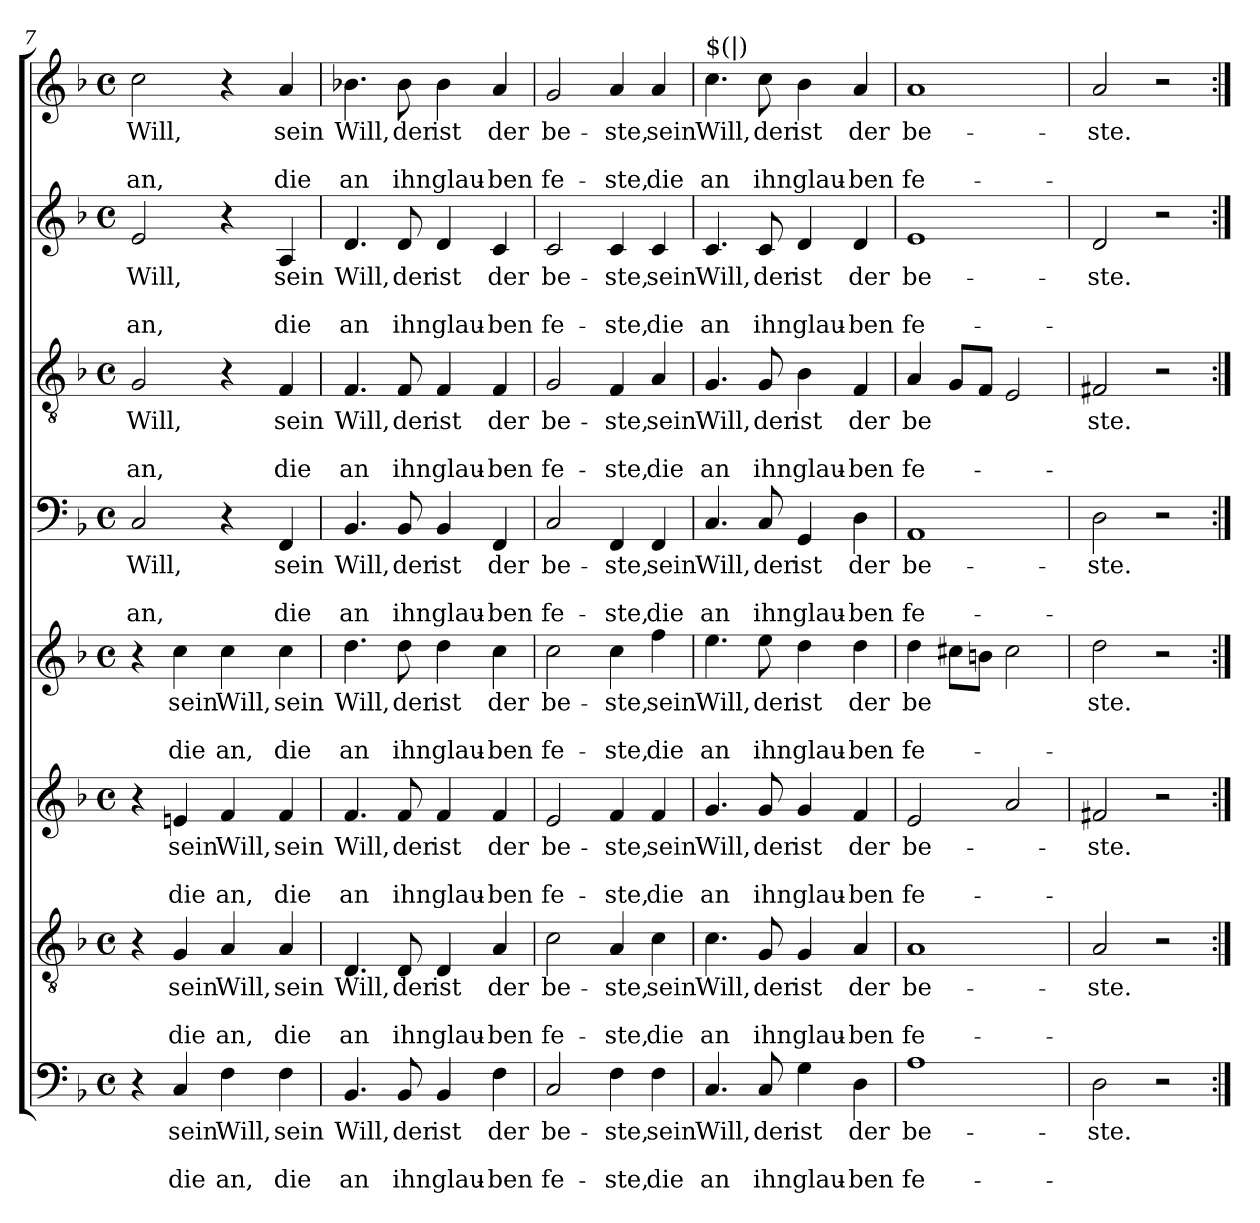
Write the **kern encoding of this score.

**kern	**text	**text	**text	**kern	**text	**text	**text	**kern	**text	**text	**text	**kern	**text	**text	**text	**kern	**text	**text	**text	**kern	**text	**text	**text	**kern	**text	**text	**text	**kern	**text	**text	**text
*part8	*part8	*part8	*part8	*part7	*part7	*part7	*part7	*part6	*part6	*part6	*part6	*part5	*part5	*part5	*part5	*part4	*part4	*part4	*part4	*part3	*part3	*part3	*part3	*part2	*part2	*part2	*part2	*part1	*part1	*part1	*part1
*staff8	*staff8	*staff8	*staff8	*staff7	*staff7	*staff7	*staff7	*staff6	*staff6	*staff6	*staff6	*staff5	*staff5	*staff5	*staff5	*staff4	*staff4	*staff4	*staff4	*staff3	*staff3	*staff3	*staff3	*staff2	*staff2	*staff2	*staff2	*staff1	*staff1	*staff1	*staff1
*clefF4	*	*	*	*clefGv2	*	*	*	*clefG2	*	*	*	*clefG2	*	*	*	*clefF4	*	*	*	*clefGv2	*	*	*	*clefG2	*	*	*	*clefG2	*	*	*
*k[b-]	*	*	*	*k[b-]	*	*	*	*k[b-]	*	*	*	*k[b-]	*	*	*	*k[b-]	*	*	*	*k[b-]	*	*	*	*k[b-]	*	*	*	*k[b-]	*	*	*
*F:	*	*	*	*F:	*	*	*	*F:	*	*	*	*F:	*	*	*	*F:	*	*	*	*F:	*	*	*	*F:	*	*	*	*F:	*	*	*
*M4/4	*	*	*	*M4/4	*	*	*	*M4/4	*	*	*	*M4/4	*	*	*	*M4/4	*	*	*	*M4/4	*	*	*	*M4/4	*	*	*	*M4/4	*	*	*
*met(c)	*	*	*	*met(c)	*	*	*	*met(c)	*	*	*	*met(c)	*	*	*	*met(c)	*	*	*	*met(c)	*	*	*	*met(c)	*	*	*	*met(c)	*	*	*
=7	=7	=7	=7	=7	=7	=7	=7	=7	=7	=7	=7	=7	=7	=7	=7	=7	=7	=7	=7	=7	=7	=7	=7	=7	=7	=7	=7	=7	=7	=7	=7
4r	.	.	.	4r	.	.	.	4r	.	.	.	4r	.	.	.	2C/	Will,	.	an,	2G/	Will,	.	an,	2e/	Will,	.	an,	2cc\	Will,	.	an,
4C/	sein	.	die	4G/	sein	.	die	4en/	sein	.	die	4cc\	sein	.	die	.	.	.	.	.	.	.	.	.	.	.	.	.	.	.	.
4F\	Will,	.	an,	4A/	Will,	.	an,	4f/	Will,	.	an,	4cc\	Will,	.	an,	4r	.	.	.	4r	.	.	.	4r	.	.	.	4r	.	.	.
4F\	sein	.	die	4A/	sein	.	die	4f/	sein	.	die	4cc\	sein	.	die	4FF/	sein	.	die	4F/	sein	.	die	4A/	sein	.	die	4a/	sein	.	die
=8	=8	=8	=8	=8	=8	=8	=8	=8	=8	=8	=8	=8	=8	=8	=8	=8	=8	=8	=8	=8	=8	=8	=8	=8	=8	=8	=8	=8	=8	=8	=8
4.BB-/	Will,	.	an	4.D/	Will,	.	an	4.f/	Will,	.	an	4.dd\	Will,	.	an	4.BB-/	Will,	.	an	4.F/	Will,	.	an	4.d/	Will,	.	an	4.b-X\	Will,	.	an
8BB-/	der	.	ihn	8D/	der	.	ihn	8f/	der	.	ihn	8dd\	der	.	ihn	8BB-/	der	.	ihn	8F/	der	.	ihn	8d/	der	.	ihn	8b-\	der	.	ihn
4BB-/	ist	.	glau-	4D/	ist	.	glau-	4f/	ist	.	glau-	4dd\	ist	.	glau-	4BB-/	ist	.	glau-	4F/	ist	.	glau-	4d/	ist	.	glau-	4b-\	ist	.	glau-
4F\	der	.	-ben	4A/	der	.	-ben	4f/	der	.	-ben	4cc\	der	.	-ben	4FF/	der	.	-ben	4F/	der	.	-ben	4c/	der	.	-ben	4a/	der	.	-ben
=9	=9	=9	=9	=9	=9	=9	=9	=9	=9	=9	=9	=9	=9	=9	=9	=9	=9	=9	=9	=9	=9	=9	=9	=9	=9	=9	=9	=9	=9	=9	=9
2C/	be-	.	fe-	2c\	be-	.	fe-	2e/	be-	.	fe-	2cc\	be-	.	fe-	2C/	be-	.	fe-	2G/	be-	.	fe-	2c/	be-	.	fe-	2g/	be-	.	fe-
4F\	-ste,	.	-ste,	4A/	-ste,	.	-ste,	4f/	-ste,	.	-ste,	4cc\	-ste,	.	-ste,	4FF/	-ste,	.	-ste,	4F/	-ste,	.	-ste,	4c/	-ste,	.	-ste,	4a/	-ste,	.	-ste,
4F\	sein	.	die	4c\	sein	.	die	4f/	sein	.	die	4ff\	sein	.	die	4FF/	sein	.	die	4A/	sein	.	die	4c/	sein	.	die	4a/	sein	.	die
=10	=10	=10	=10	=10	=10	=10	=10	=10	=10	=10	=10	=10	=10	=10	=10	=10	=10	=10	=10	=10	=10	=10	=10	=10	=10	=10	=10	=10	=10	=10	=10
!	!	!	!	!	!	!	!	!	!	!	!	!	!	!	!	!	!	!	!	!	!	!	!	!	!	!	!	!LO:TX:a:t=$(|)	!	!	!
4.C/	Will,	.	an	4.c\	Will,	.	an	4.g/	Will,	.	an	4.ee\	Will,	.	an	4.C/	Will,	.	an	4.G/	Will,	.	an	4.c/	Will,	.	an	4.cc\	Will,	.	an
8C/	der	.	ihn	8G/	der	.	ihn	8g/	der	.	ihn	8ee\	der	.	ihn	8C/	der	.	ihn	8G/	der	.	ihn	8c/	der	.	ihn	8cc\	der	.	ihn
4G\	ist	.	glau-	4G/	ist	.	glau-	4g/	ist	.	glau-	4dd\	ist	.	glau-	4GG/	ist	.	glau-	4B-\	ist	.	glau-	4d/	ist	.	glau-	4b-\	ist	.	glau-
4D\	der	.	-ben	4A/	der	.	-ben	4f/	der	.	-ben	4dd\	der	.	-ben	4D\	der	.	-ben	4F/	der	.	-ben	4d/	der	.	-ben	4a/	der	.	-ben
=11	=11	=11	=11	=11	=11	=11	=11	=11	=11	=11	=11	=11	=11	=11	=11	=11	=11	=11	=11	=11	=11	=11	=11	=11	=11	=11	=11	=11	=11	=11	=11
1A	be-	.	fe-	1A	be-	.	fe-	2e/	be-	.	fe-	4dd\	be	.	fe-	1AA	be-	.	fe-	4A/	be	.	fe-	1e	be-	.	fe-	1a	be-	.	fe-
.	.	.	.	.	.	.	.	.	.	.	.	8cc#X\L	.	.	.	.	.	.	.	8G/L	.	.	.	.	.	.	.	.	.	.	.
.	.	.	.	.	.	.	.	.	.	.	.	8bn\J	.	.	.	.	.	.	.	8F/J	.	.	.	.	.	.	.	.	.	.	.
.	.	.	.	.	.	.	.	2a/	.	.	.	2cc#\	.	.	.	.	.	.	.	2E/	.	.	.	.	.	.	.	.	.	.	.
=12	=12	=12	=12	=12	=12	=12	=12	=12	=12	=12	=12	=12	=12	=12	=12	=12	=12	=12	=12	=12	=12	=12	=12	=12	=12	=12	=12	=12	=12	=12	=12
2D\	-ste.	.	.	2A/	-ste.	.	.	2f#X/	-ste.	.	.	2dd\	ste.	.	.	2D\	-ste.	.	.	2F#X/	ste.	.	.	2d/	-ste.	.	.	2a/	-ste.	.	.
2r	.	.	.	2r	.	.	.	2r	.	.	.	2r	.	.	.	2r	.	.	.	2r	.	.	.	2r	.	.	.	2r	.	.	.
=:|!	=:|!	=:|!	=:|!	=:|!	=:|!	=:|!	=:|!	=:|!	=:|!	=:|!	=:|!	=:|!	=:|!	=:|!	=:|!	=:|!	=:|!	=:|!	=:|!	=:|!	=:|!	=:|!	=:|!	=:|!	=:|!	=:|!	=:|!	=:|!	=:|!	=:|!	=:|!
*-	*-	*-	*-	*-	*-	*-	*-	*-	*-	*-	*-	*-	*-	*-	*-	*-	*-	*-	*-	*-	*-	*-	*-	*-	*-	*-	*-	*-	*-	*-	*-
